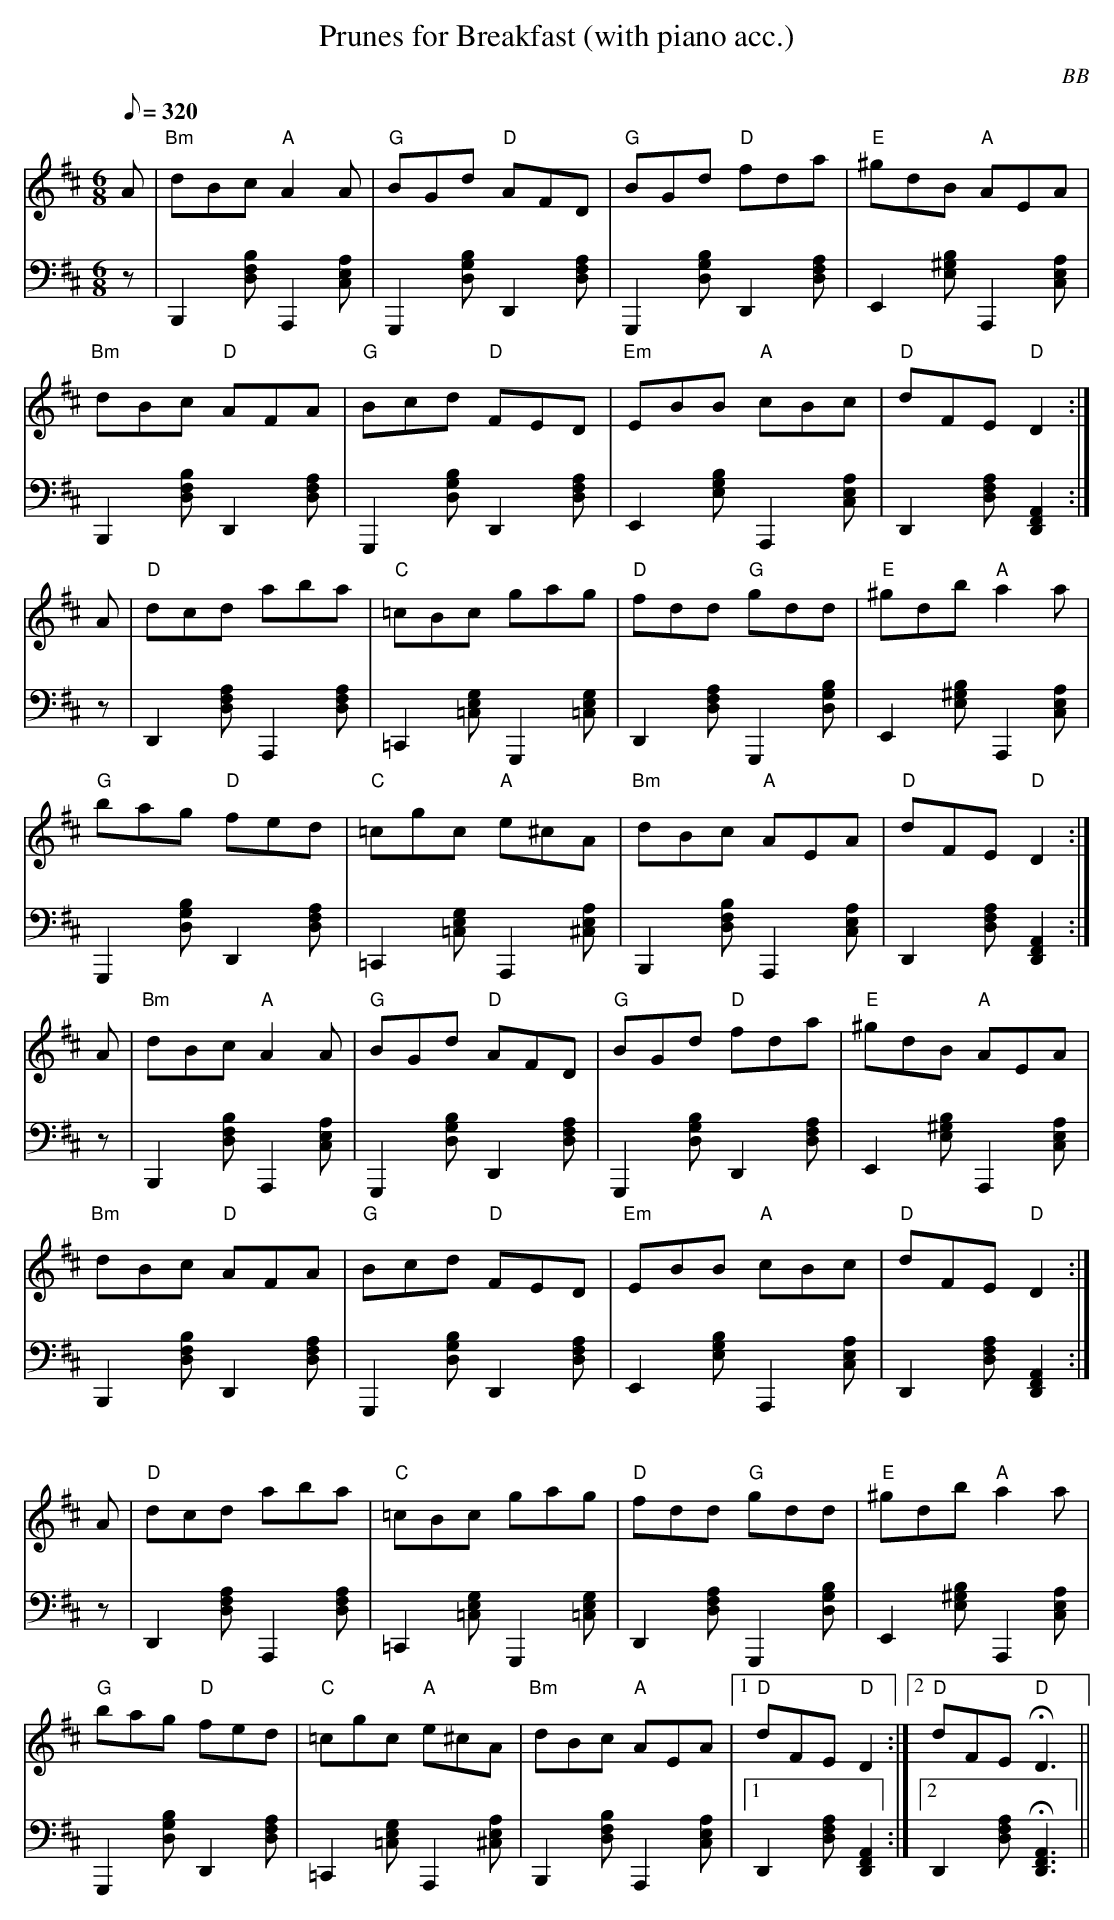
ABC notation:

X:1
T: Prunes for Breakfast (with piano acc.)
C: BB
Q: 1/8=320
M: 6/8
L: 1/8
V: 1 program 1 110 %fiddle
V: 2 volume=70 clef=bass m=D program 1 00
K: D
[V:1] A | "Bm"dBc "A"A2 A | "G"BGd "D"AFD | "G"BGd "D"fda | "E"^gdB "A"AEA |
[V:2] z|B,,2[BDF]A,,2[ACE]|G,,2[GBD]D,2[AFD]|G,,2[GBD]D,2[AFD]|E,2[E^GB] A,,2[ACE]|
[V:1] "Bm"dBc "D"AFA | "G"Bcd "D"FED | "Em"EBB "A"cBc | "D"dFE "D"D2 :|
[V:2] B,,2[BDF]D,2[AFD]|G,,2[GBD]D,2[AFD]|E,2[EGB]A,,2[ACE]|D,2[AFD][D,2F,2A,2]:|
[V:1] A | "D"dcd aba | "C"=cBc gag | "D"fdd "G"gdd | "E"^gdb "A"a2 a |
[V:2] z|D,2[AFD]A,,2[AFD]|=C,2[EG=C]G,,2[EG=C]|D,2[AFD]G,,2[GBD]|E,2[E^GB] A,,2[ACE]|
[V:1] "G"bag "D"fed |"C"=cgc "A"e^cA | "Bm"dBc "A"AEA |"D"dFE "D"D2 :|
[V:2] G,,2[GBD]D,2[AFD]|=C,2[EG=C]A,,2[A^CE]|B,,2[BDF]A,,2[ACE]|D,2[AFD][D,2F,2A,2]:|
[V:1] A | "Bm"dBc "A"A2 A | "G"BGd "D"AFD | "G"BGd "D"fda | "E"^gdB "A"AEA |
[V:2] z|B,,2[BDF]A,,2[ACE]|G,,2[GBD]D,2[AFD]|G,,2[GBD]D,2[AFD]|E,2[E^GB] A,,2[ACE]|
[V:1] "Bm"dBc "D"AFA | "G"Bcd "D"FED | "Em"EBB "A"cBc | "D"dFE "D"D2 :|
[V:2] B,,2[BDF]D,2[AFD]|G,,2[GBD]D,2[AFD]|E,2[EGB]A,,2[ACE]|D,2[AFD][D,2F,2A,2]:|
[V:1] A | "D"dcd aba | "C"=cBc gag | "D"fdd "G"gdd | "E"^gdb "A"a2 a |
[V:2] z|D,2[AFD]A,,2[AFD]|=C,2[EG=C]G,,2[EG=C]|D,2[AFD]G,,2[GBD]|E,2[E^GB] A,,2[ACE]|
[V:1] "G"bag "D"fed |"C"=cgc "A"e^cA | "Bm"dBc "A"AEA |1 "D"dFE "D"D2 :|2\
"D"dFE "D"HD3 ||
[V:2] G,,2[GBD]D,2[AFD]|=C,2[EG=C]A,,2[A^CE]|B,,2[BDF]A,,2[ACE]|\
[1 D,2[AFD][D,2F,2A,2]:|2\ D,2[AFD]H[D,3F,3A,3]||
